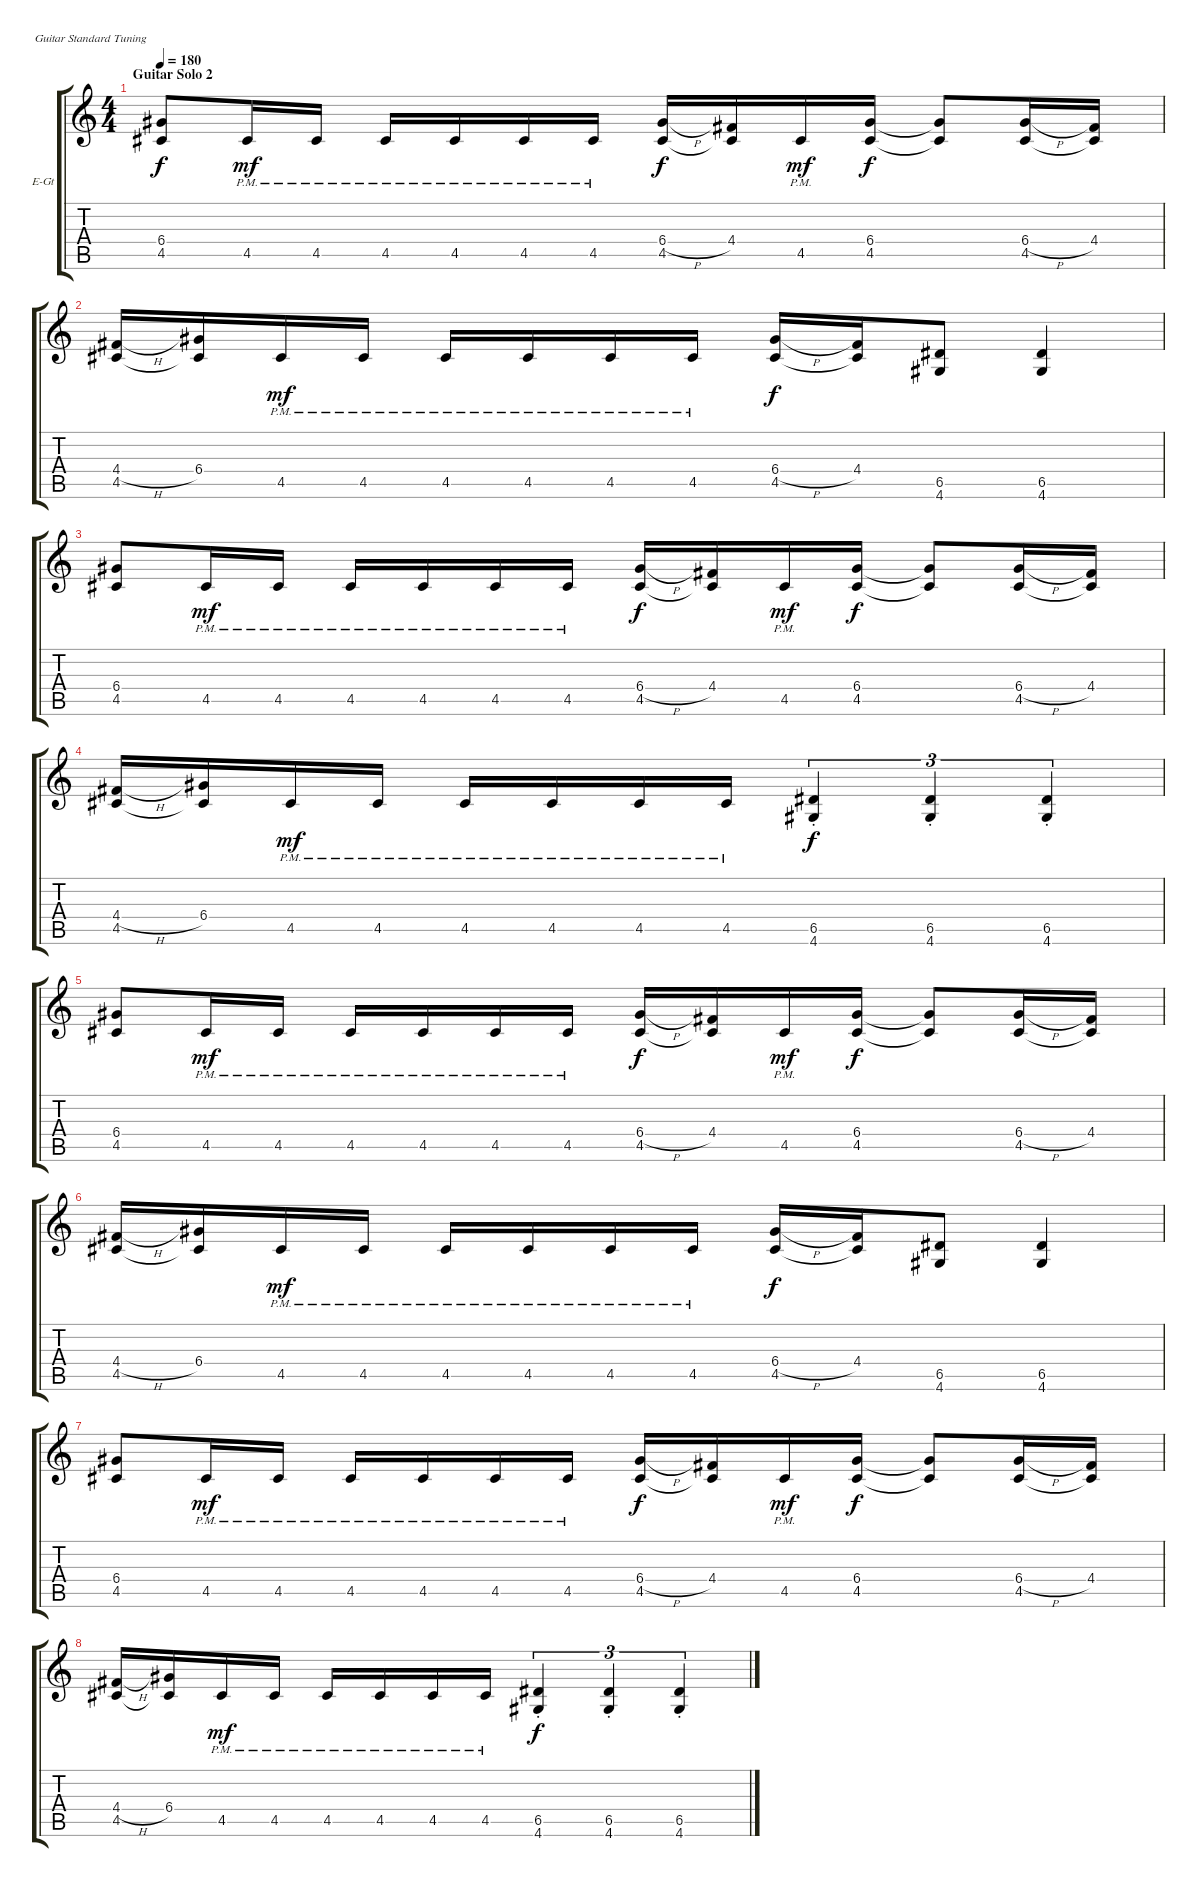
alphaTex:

\bracketExtendMode groupsimilarinstruments
\firstSystemTrackNameOrientation horizontal
\otherSystemsTrackNameOrientation horizontal
\track ("Gtr. II Rhytm" "E-Gt") {instrument overdrivenguitar}
\staff {score tabs}
\tuning (E4 B3 G3 D3 A2 E2)
\ts (4 4)
\beaming (8 2 2 2 2)
\section ("" "Guitar Solo 2")
\tempo 180
\clef g2
\ks c
(6.4 4.5).8{dy f} 4.5{pm}.16{dy mf} 4.5{pm}.16 4.5{pm}.16 4.5{pm}.16 4.5{pm}.16 4.5{pm}.16 (6.4{h} 4.5).16{dy f} (4.4 4.5{t}).16 4.5{pm}.16{dy mf} (6.4 4.5).16{dy f} (6.4{t} 4.5{t}).8 (6.4{h} 4.5).16 (4.4 4.5{t}).16 |
(4.4{h} 4.5).16 (6.4 4.5{t}).16 4.5{pm}.16{dy mf} 4.5{pm}.16 4.5{pm}.16 4.5{pm}.16 4.5{pm}.16 4.5{pm}.16 (6.4{h} 4.5).16{dy f} (4.4 4.5{t}).16 (6.5 4.6).8 (6.5 4.6).4 |
(6.4 4.5).8 4.5{pm}.16{dy mf} 4.5{pm}.16 4.5{pm}.16 4.5{pm}.16 4.5{pm}.16 4.5{pm}.16 (6.4{h} 4.5).16{dy f} (4.4 4.5{t}).16 4.5{pm}.16{dy mf} (6.4 4.5).16{dy f} (6.4{t} 4.5{t}).8 (6.4{h} 4.5).16 (4.4 4.5{t}).16 |
(4.4{h} 4.5).16 (6.4 4.5{t}).16 4.5{pm}.16{dy mf} 4.5{pm}.16 4.5{pm}.16 4.5{pm}.16 4.5{pm}.16 4.5{pm}.16 (6.5{st} 4.6{st}).4{tu (3 2) dy f} (6.5{st} 4.6{st}).4{tu (3 2)} (6.5{st} 4.6{st}).4{tu (3 2)} |
(6.4 4.5).8 4.5{pm}.16{dy mf} 4.5{pm}.16 4.5{pm}.16 4.5{pm}.16 4.5{pm}.16 4.5{pm}.16 (6.4{h} 4.5).16{dy f} (4.4 4.5{t}).16 4.5{pm}.16{dy mf} (6.4 4.5).16{dy f} (6.4{t} 4.5{t}).8 (6.4{h} 4.5).16 (4.4 4.5{t}).16 |
(4.4{h} 4.5).16 (6.4 4.5{t}).16 4.5{pm}.16{dy mf} 4.5{pm}.16 4.5{pm}.16 4.5{pm}.16 4.5{pm}.16 4.5{pm}.16 (6.4{h} 4.5).16{dy f} (4.4 4.5{t}).16 (6.5 4.6).8 (6.5 4.6).4 |
(6.4 4.5).8 4.5{pm}.16{dy mf} 4.5{pm}.16 4.5{pm}.16 4.5{pm}.16 4.5{pm}.16 4.5{pm}.16 (6.4{h} 4.5).16{dy f} (4.4 4.5{t}).16 4.5{pm}.16{dy mf} (6.4 4.5).16{dy f} (6.4{t} 4.5{t}).8 (6.4{h} 4.5).16 (4.4 4.5{t}).16 |
(4.4{h} 4.5).16 (6.4 4.5{t}).16 4.5{pm}.16{dy mf} 4.5{pm}.16 4.5{pm}.16 4.5{pm}.16 4.5{pm}.16 4.5{pm}.16 (6.5{st} 4.6{st}).4{tu (3 2) dy f} (6.5{st} 4.6{st}).4{tu (3 2)} (6.5{st} 4.6{st}).4{tu (3 2)}
